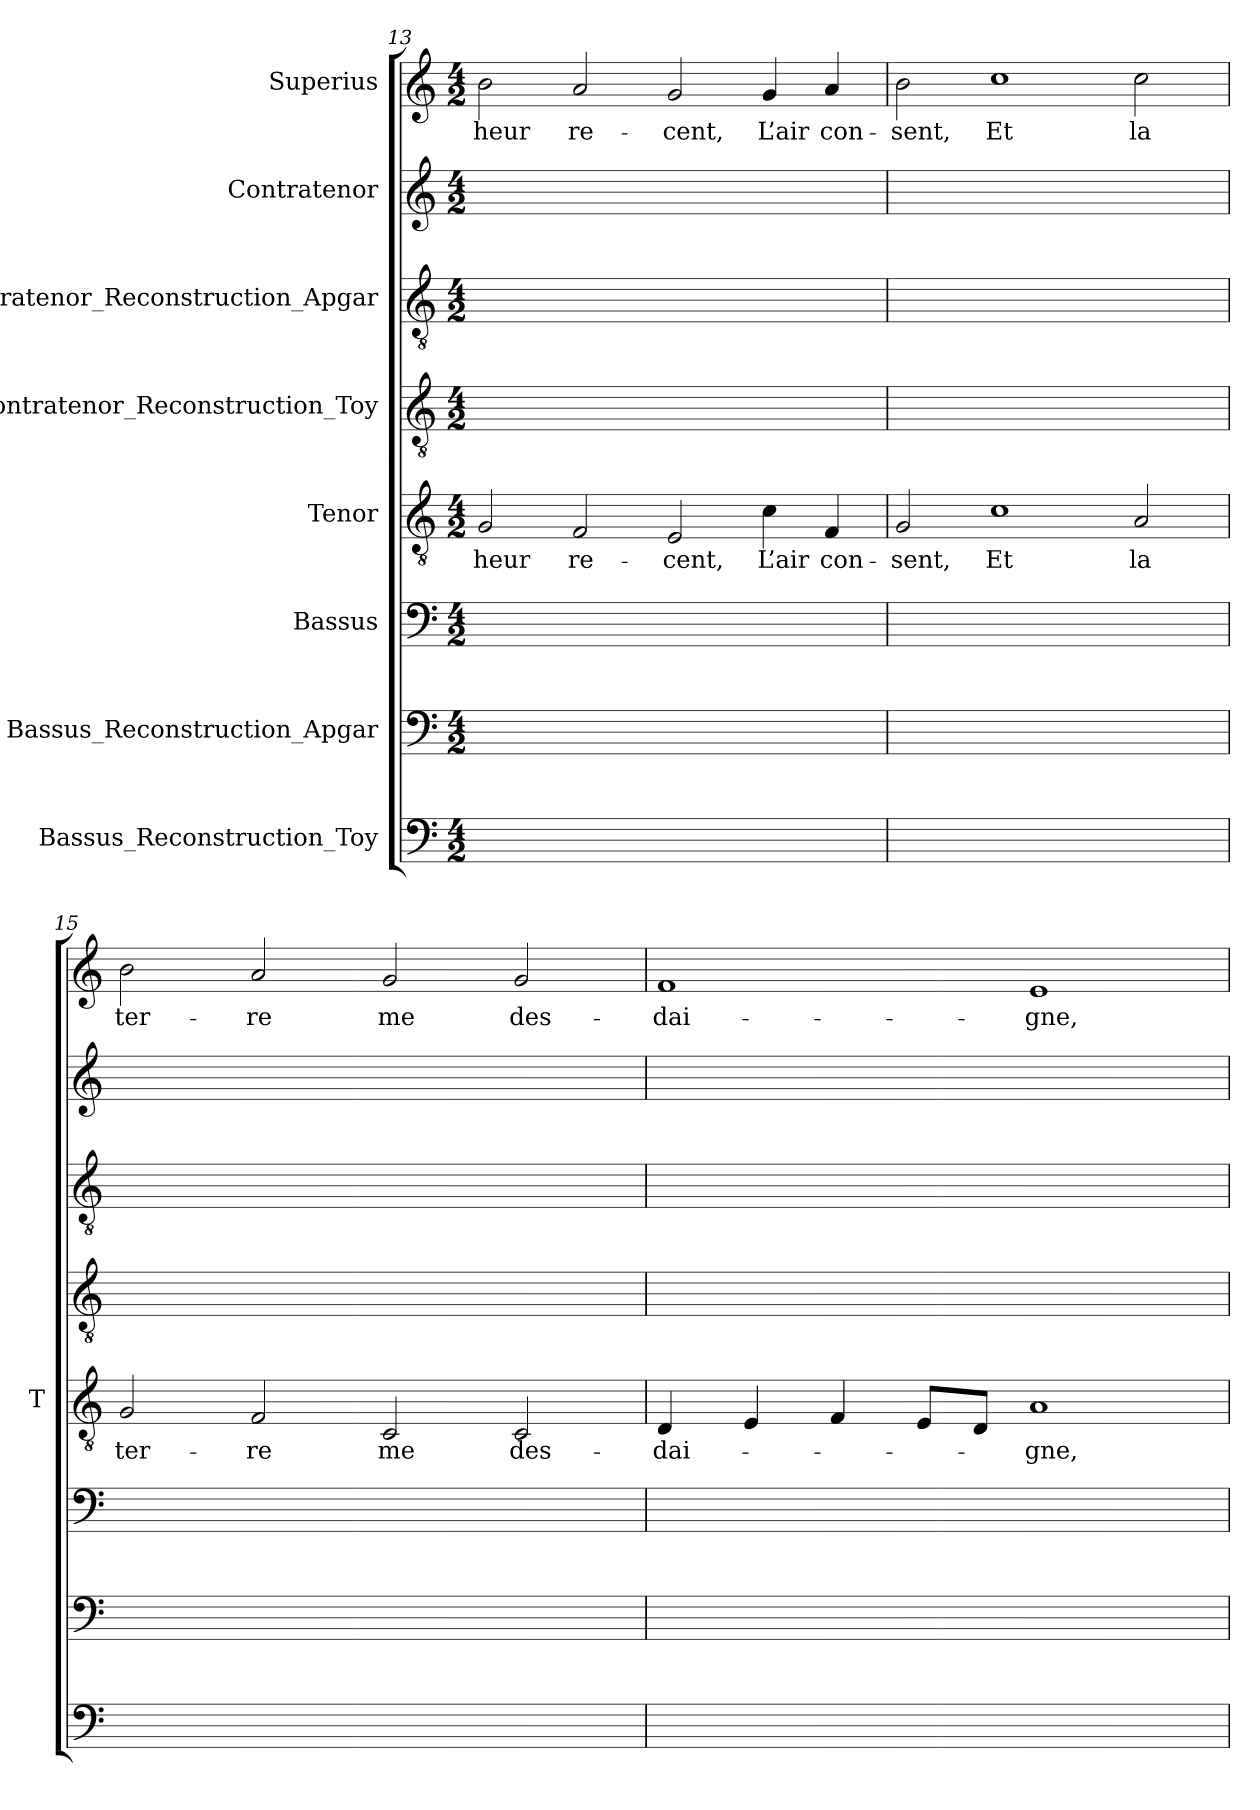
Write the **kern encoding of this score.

**kern	**kern	**kern	**kern	**text	**kern	**kern	**kern	**kern	**text
*part8	*part7	*part6	*part5	*part5	*part4	*part3	*part2	*part1	*part1
*staff8	*staff7	*staff6	*staff5	*staff5	*staff4	*staff3	*staff2	*staff1	*staff1
*I"Bassus_Reconstruction_Toy	*I"Bassus_Reconstruction_Apgar	*I"Bassus	*I"Tenor	*	*I"Contratenor_Reconstruction_Toy	*I"Contratenor_Reconstruction_Apgar	*I"Contratenor	*I"Superius	*
*	*	*	*I'T	*	*	*	*	*	*
*clefF4	*clefF4	*clefF4	*clefGv2	*	*clefGv2	*clefGv2	*clefG2	*clefG2	*
*k[]	*k[]	*k[]	*k[]	*	*k[]	*k[]	*k[]	*k[]	*
*M4/2	*M4/2	*M4/2	*M4/2	*	*M4/2	*M4/2	*M4/2	*M4/2	*
=13	=13	=13	=13	=13	=13	=13	=13	=13	=13
0ryy	0ryy	0ryy	2G	-heur	0ryy	0ryy	0ryy	2b	-heur
.	.	.	2F	re-	.	.	.	2a	re-
.	.	.	2E	-cent,	.	.	.	2g	-cent,
.	.	.	4c	-L’air	.	.	.	4g	-L’air
.	.	.	4F	con-	.	.	.	4a	con-
=14	=14	=14	=14	=14	=14	=14	=14	=14	=14
0ryy	0ryy	0ryy	2G	-sent,	0ryy	0ryy	0ryy	2b	-sent,
.	.	.	1c	-Et	.	.	.	1cc	-Et
.	.	.	2A	-la	.	.	.	2cc	-la
=15	=15	=15	=15	=15	=15	=15	=15	=15	=15
0ryy	0ryy	0ryy	2G	ter-	0ryy	0ryy	0ryy	2b	ter-
.	.	.	2F	-re	.	.	.	2a	-re
.	.	.	2C	-me	.	.	.	2g	-me
.	.	.	2C	des-	.	.	.	2g	des-
=16	=16	=16	=16	=16	=16	=16	=16	=16	=16
0ryy	0ryy	0ryy	4D	dai-	0ryy	0ryy	0ryy	1f	dai-
.	.	.	4E	.	.	.	.	.	.
.	.	.	4F	.	.	.	.	.	.
.	.	.	8EL	.	.	.	.	.	.
.	.	.	8DJ	.	.	.	.	.	.
.	.	.	1A	-gne,	.	.	.	1e	-gne,
=	=	=	=	=	=	=	=	=	=
*-	*-	*-	*-	*-	*-	*-	*-	*-	*-
